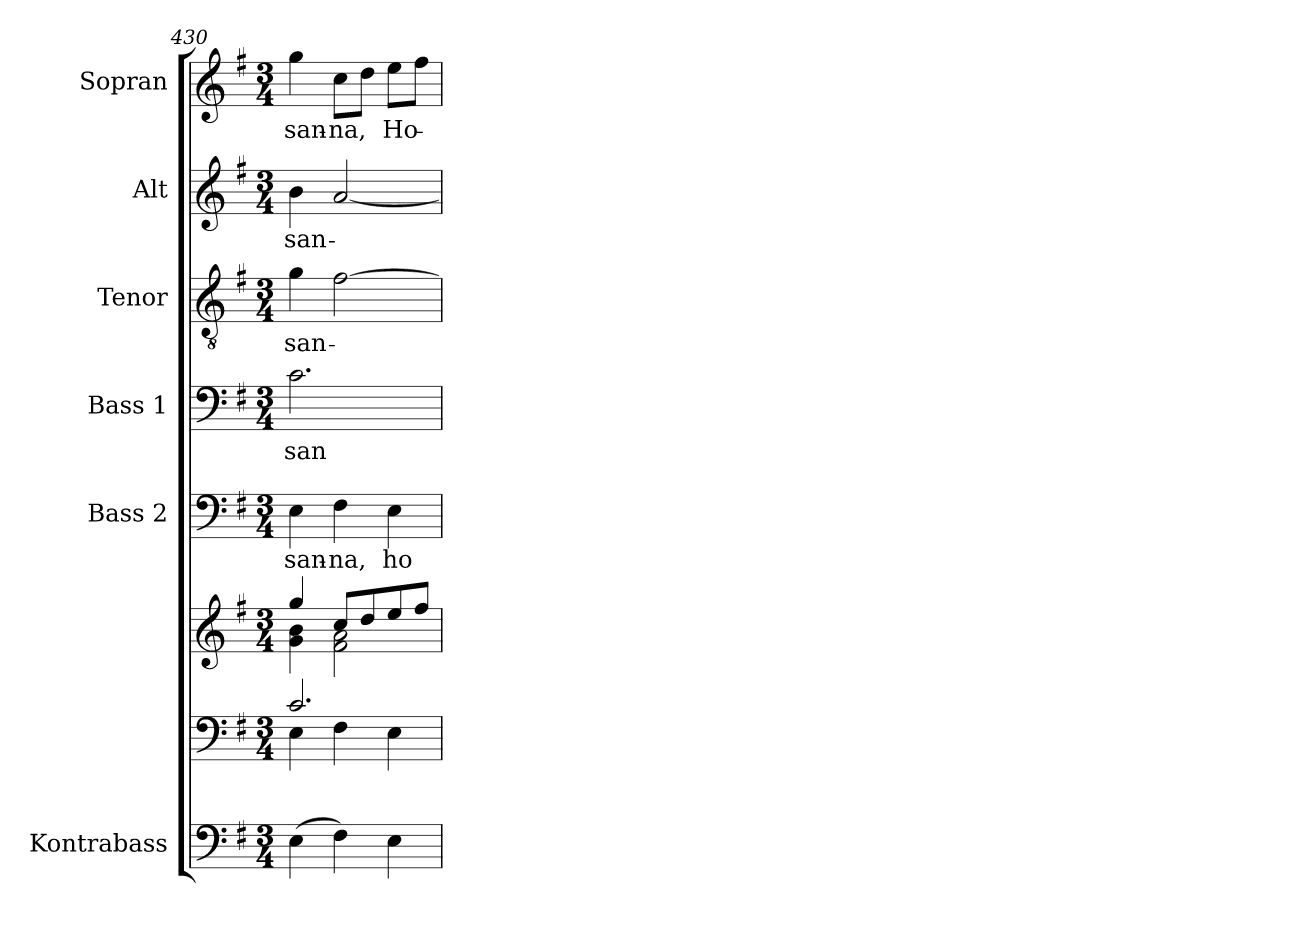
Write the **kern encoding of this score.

**kern	**kern	**kern	**kern	**text	**kern	**text	**kern	**text	**kern	**text	**kern	**text
*part7	*part6	*part6	*part5	*part5	*part4	*part4	*part3	*part3	*part2	*part2	*part1	*part1
*staff8	*staff7	*staff6	*staff5	*staff5	*staff4	*staff4	*staff3	*staff3	*staff2	*staff2	*staff1	*staff1
*I"Kontrabass	*	*	*I"Bass 2	*	*I"Bass 1	*	*I"Tenor	*	*I"Alt	*	*I"Sopran	*
*I'Kb.	*	*	*I'B. 2	*	*I'B. 1	*	*I'T.	*	*I'A.	*	*I'S.	*
*clefF4	*clefF4	*clefG2	*clefF4	*	*clefF4	*	*clefGv2	*	*clefG2	*	*clefG2	*
*ITrd7c12	*	*	*	*	*	*	*	*	*	*	*	*
*k[f#]	*k[f#]	*k[f#]	*k[f#]	*	*k[f#]	*	*k[f#]	*	*k[f#]	*	*k[f#]	*
*G:	*G:	*G:	*G:	*	*G:	*	*G:	*	*G:	*	*G:	*
*M3/4	*M3/4	*M3/4	*M3/4	*	*M3/4	*	*M3/4	*	*M3/4	*	*M3/4	*
=430	=430	=430	=430	=430	=430	=430	=430	=430	=430	=430	=430	=430
*	*^	*^	*	*	*	*	*	*	*	*	*	*
!	!	!	!	!	!	!LO:LY:b	!	!LO:LY:b	!	!LO:LY:b	!	!LO:LY:b	!	!LO:LY:b
(>4EE\	2.c/	4E\	4gg/	4g\ 4b\	4E\	-san-	2.c\	-san-	4g\	-san-	4b\	-san-	4gg\	-san-
!	!	!	!	!	!	!LO:LY:b	!	!	!	!	!	!	!	!LO:LY:b
4FF#\)	.	4F#\	8cc/L	2f#\ 2a\	4F#\	-na,	.	.	[2f#\	.	[2a/	.	8cc\L	-na,
.	.	.	8dd/	.	.	.	.	.	.	.	.	.	8dd\J	.
!	!	!	!	!	!	!LO:LY:b	!	!	!	!	!	!	!	!LO:LY:b
4EE\	.	4E\	8ee/	.	4E\	ho-	.	.	.	.	.	.	8ee\L	Ho-
.	.	.	8ff#/J	.	.	.	.	.	.	.	.	.	8ff#\J	.
*	*v	*v	*	*	*	*	*	*	*	*	*	*	*	*
*	*	*v	*v	*	*	*	*	*	*	*	*	*	*
=	=	=	=	=	=	=	=	=	=	=	=	=
*-	*-	*-	*-	*-	*-	*-	*-	*-	*-	*-	*-	*-
